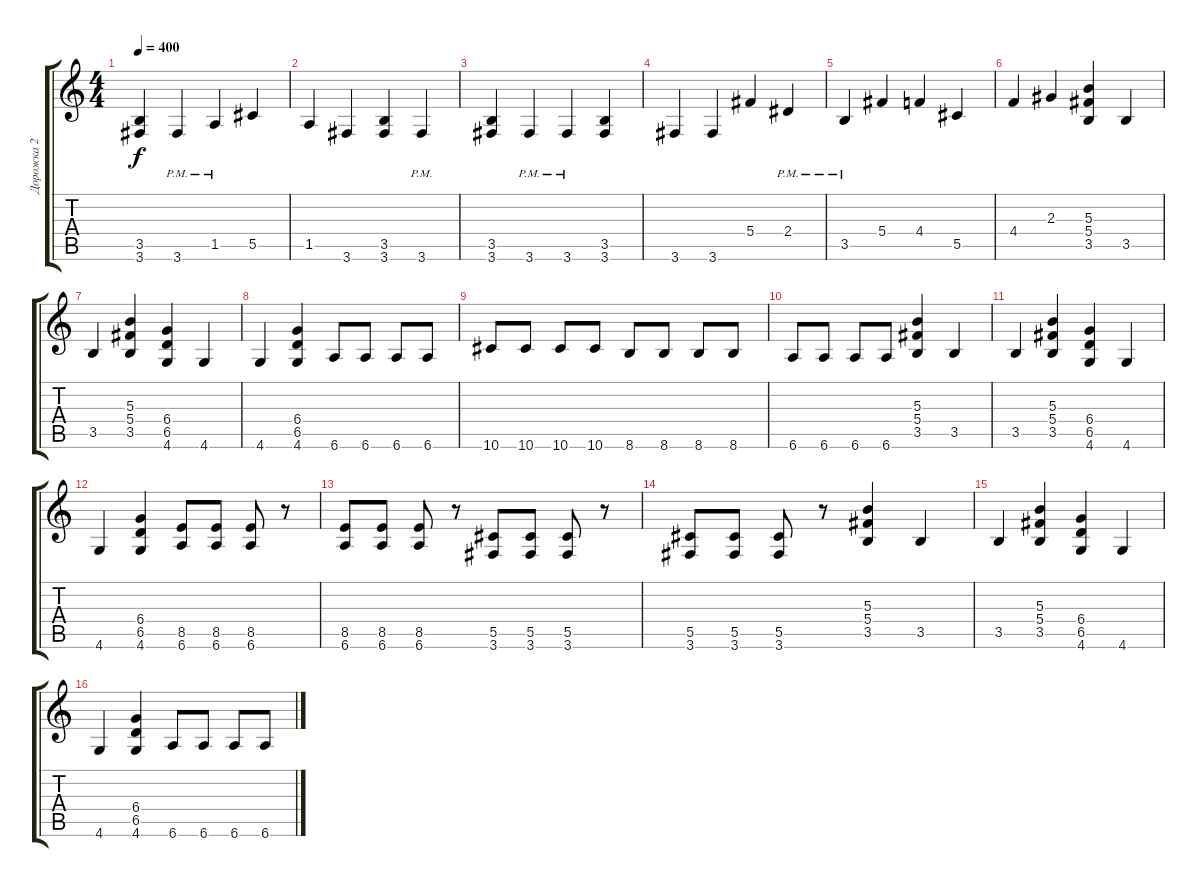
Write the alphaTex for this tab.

\track ("Дорожка 2" "Дорожка 2") {instrument overdrivenguitar}
\staff {score tabs}
\tuning (Eb4 Bb3 Gb3 Db3 Ab2 Eb2) {hide}
\ts (4 4)
\tempo 400
\clef g2
\ks c
(3.5 3.6).4{dy f} 3.6{pm}.4 1.5{pm}.4 5.5.4 |
1.5.4 3.6.4 (3.5 3.6).4 3.6{pm}.4 |
(3.5 3.6).4 3.6{pm}.4 3.6{pm}.4 (3.5 3.6).4 |
3.6.4 3.6.4 5.4.4 2.4{pm}.4 |
3.5{pm}.4 5.4.4 4.4.4 5.5.4 |
4.4.4 2.3.4 (5.3 5.4 3.5).4 3.5.4 |
3.5.4 (5.3 5.4 3.5).4 (6.4 6.5 4.6).4 4.6.4 |
4.6.4 (6.4 6.5 4.6).4 6.6.8 6.6.8 6.6.8 6.6.8 |
10.6.8 10.6.8 10.6.8 10.6.8 8.6.8 8.6.8 8.6.8 8.6.8 |
6.6.8 6.6.8 6.6.8 6.6.8 (5.3 5.4 3.5).4 3.5.4 |
3.5.4 (5.3 5.4 3.5).4 (6.4 6.5 4.6).4 4.6.4 |
4.6.4 (6.4 6.5 4.6).4 (8.5 6.6).8 (8.5 6.6).8 (8.5 6.6).8 r.8 |
(8.5 6.6).8 (8.5 6.6).8 (8.5 6.6).8 r.8 (5.5 3.6).8 (5.5 3.6).8 (5.5 3.6).8 r.8 |
(5.5 3.6).8 (5.5 3.6).8 (5.5 3.6).8 r.8 (5.3 5.4 3.5).4 3.5.4 |
3.5.4 (5.3 5.4 3.5).4 (6.4 6.5 4.6).4 4.6.4 |
4.6.4 (6.4 6.5 4.6).4 6.6.8 6.6.8 6.6.8 6.6.8
